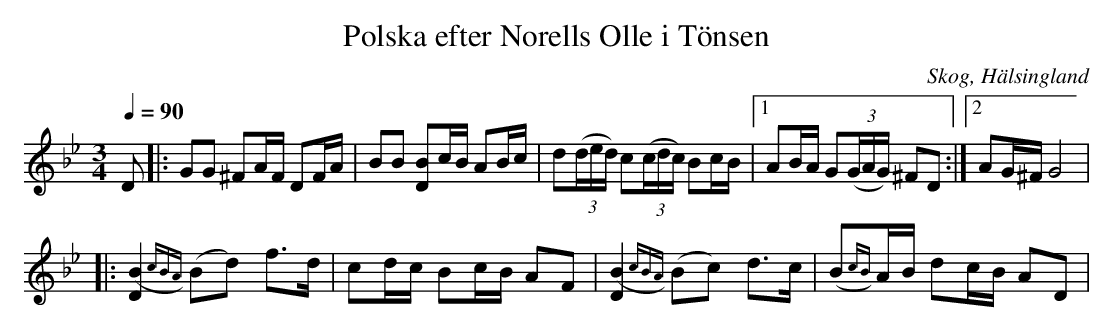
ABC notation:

X:1
T: Polska efter Norells Olle i Tönsen
O: Skog, Hälsingland
M: 3/4
L: 1/16
Q: 1/4=90
K: Gm
D2 |: G2G2 ^F2AF D2FA|B2B2 [D2, B2]cB A2Bc|d2(3(ded) c2(3(cdc) B2cB|1 A2BA G2(3(GAG) ^F2D2:|2 A2G^F G8|
|: [D4, (B4]{cBA}) (B2d2) f2>d2|c2dc B2cB A2F2|[D4, (B4]{cBA}) (B2c2) d2>c2|(B2{cB})AB d2cB A2D2|
|||:|
